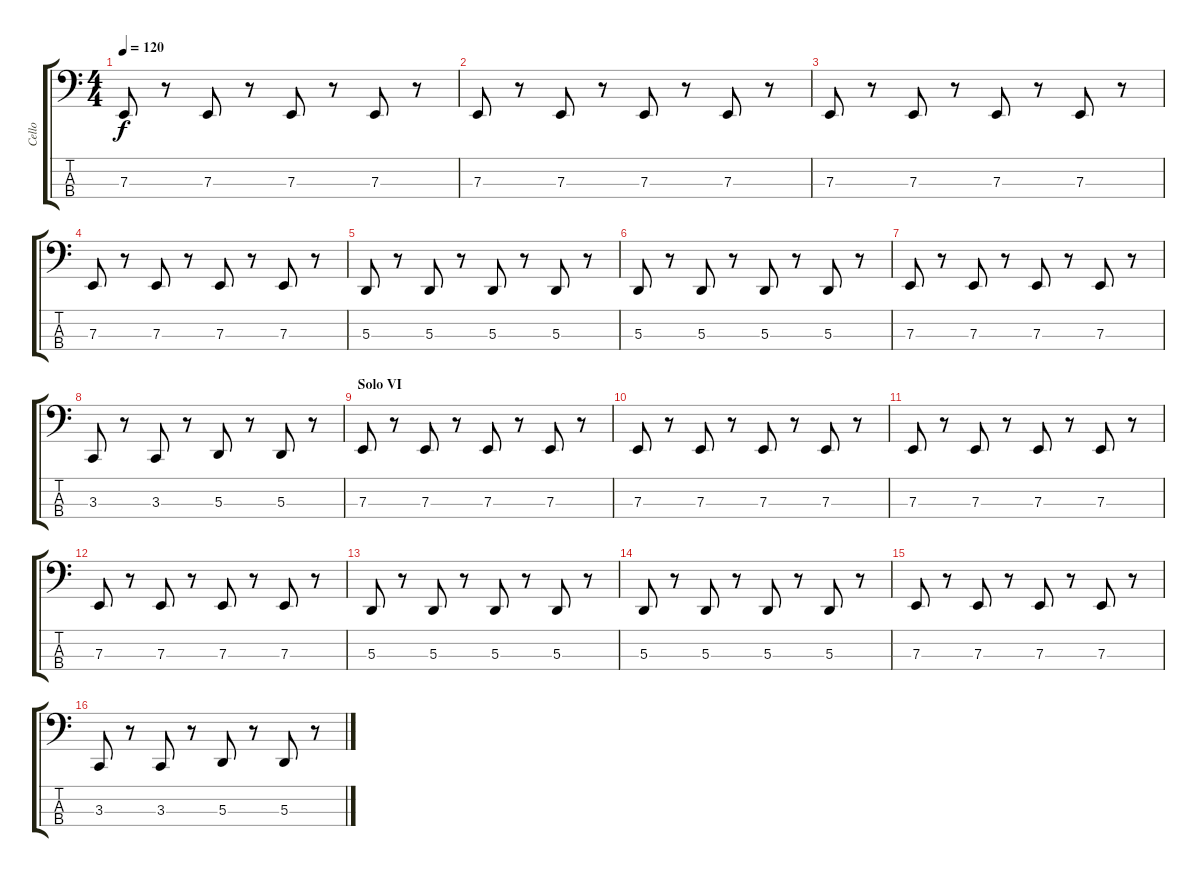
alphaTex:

\track ("Cello" "Cello") {instrument cello}
\staff {score tabs}
\tuning (G2 D2 A1 E1) {hide}
\ts (4 4)
\tempo 120
\clef f4
\ks c
7.3.8{dy f} r.8 7.3.8 r.8 7.3.8 r.8 7.3.8 r.8 |
7.3.8 r.8 7.3.8 r.8 7.3.8 r.8 7.3.8 r.8 |
7.3.8 r.8 7.3.8 r.8 7.3.8 r.8 7.3.8 r.8 |
7.3.8 r.8 7.3.8 r.8 7.3.8 r.8 7.3.8 r.8 |
5.3.8 r.8 5.3.8 r.8 5.3.8 r.8 5.3.8 r.8 |
5.3.8 r.8 5.3.8 r.8 5.3.8 r.8 5.3.8 r.8 |
7.3.8 r.8 7.3.8 r.8 7.3.8 r.8 7.3.8 r.8 |
3.3.8 r.8 3.3.8 r.8 5.3.8 r.8 5.3.8 r.8 |
\section ("" "Solo VI")
7.3.8 r.8 7.3.8 r.8 7.3.8 r.8 7.3.8 r.8 |
7.3.8 r.8 7.3.8 r.8 7.3.8 r.8 7.3.8 r.8 |
7.3.8 r.8 7.3.8 r.8 7.3.8 r.8 7.3.8 r.8 |
7.3.8 r.8 7.3.8 r.8 7.3.8 r.8 7.3.8 r.8 |
5.3.8 r.8 5.3.8 r.8 5.3.8 r.8 5.3.8 r.8 |
5.3.8 r.8 5.3.8 r.8 5.3.8 r.8 5.3.8 r.8 |
7.3.8 r.8 7.3.8 r.8 7.3.8 r.8 7.3.8 r.8 |
3.3.8 r.8 3.3.8 r.8 5.3.8 r.8 5.3.8 r.8
